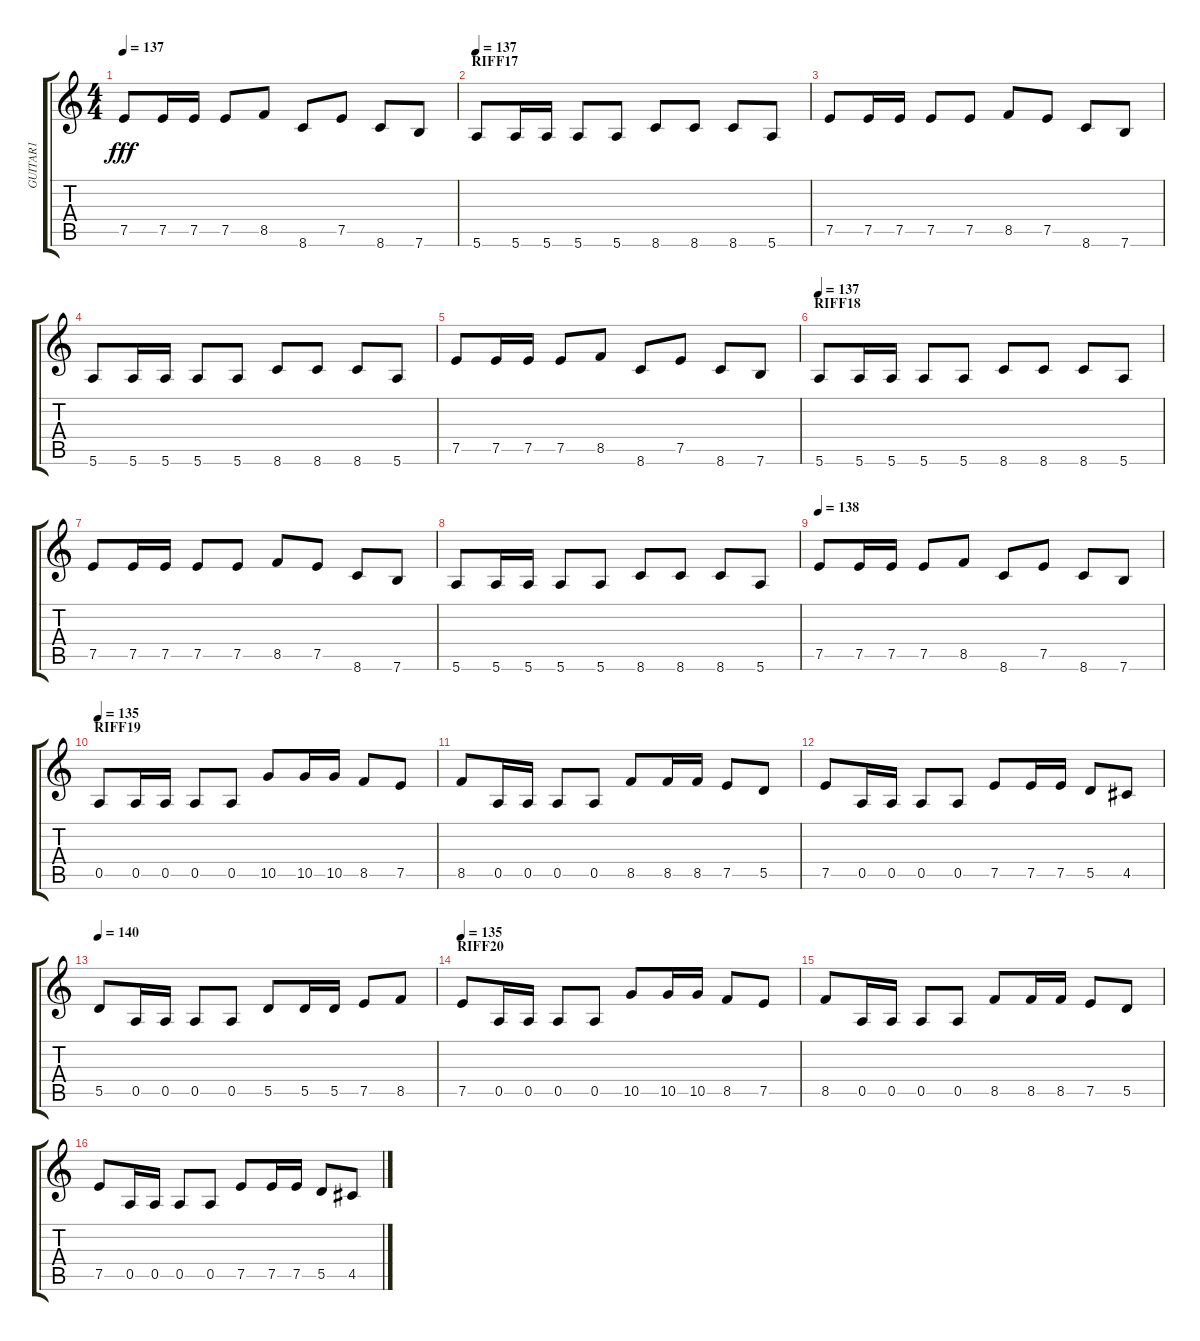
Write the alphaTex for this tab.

\track ("GUITAR1" "GUITAR1") {instrument distortionguitar}
\staff {score tabs}
\tuning (E4 B3 G3 D3 A2 E2) {hide}
\ts (4 4)
\tempo 137
\clef g2
\ks c
7.5.8{dy fff} 7.5.16 7.5.16 7.5.8 8.5.8 8.6.8 7.5.8 8.6.8 7.6.8 |
\section ("" "RIFF17")
\tempo 137
5.6.8 5.6.16 5.6.16 5.6.8 5.6.8 8.6.8 8.6.8 8.6.8 5.6.8 |
7.5.8 7.5.16 7.5.16 7.5.8 7.5.8 8.5.8 7.5.8 8.6.8 7.6.8 |
5.6.8 5.6.16 5.6.16 5.6.8 5.6.8 8.6.8 8.6.8 8.6.8 5.6.8 |
7.5.8 7.5.16 7.5.16 7.5.8 8.5.8 8.6.8 7.5.8 8.6.8 7.6.8 |
\section ("" "RIFF18")
\tempo 137
5.6.8 5.6.16 5.6.16 5.6.8 5.6.8 8.6.8 8.6.8 8.6.8 5.6.8 |
7.5.8 7.5.16 7.5.16 7.5.8 7.5.8 8.5.8 7.5.8 8.6.8 7.6.8 |
5.6.8 5.6.16 5.6.16 5.6.8 5.6.8 8.6.8 8.6.8 8.6.8 5.6.8 |
\tempo 138
7.5.8 7.5.16 7.5.16 7.5.8 8.5.8 8.6.8 7.5.8 8.6.8 7.6.8 |
\section ("" "RIFF19")
\tempo 135
0.5.8 0.5.16 0.5.16 0.5.8 0.5.8 10.5.8 10.5.16 10.5.16 8.5.8 7.5.8 |
8.5.8 0.5.16 0.5.16 0.5.8 0.5.8 8.5.8 8.5.16 8.5.16 7.5.8 5.5.8 |
7.5.8 0.5.16 0.5.16 0.5.8 0.5.8 7.5.8 7.5.16 7.5.16 5.5.8 4.5.8 |
\tempo 140
5.5.8 0.5.16 0.5.16 0.5.8 0.5.8 5.5.8 5.5.16 5.5.16 7.5.8 8.5.8 |
\section ("" "RIFF20")
\tempo 135
7.5.8 0.5.16 0.5.16 0.5.8 0.5.8 10.5.8 10.5.16 10.5.16 8.5.8 7.5.8 |
8.5.8 0.5.16 0.5.16 0.5.8 0.5.8 8.5.8 8.5.16 8.5.16 7.5.8 5.5.8 |
7.5.8 0.5.16 0.5.16 0.5.8 0.5.8 7.5.8 7.5.16 7.5.16 5.5.8 4.5.8
